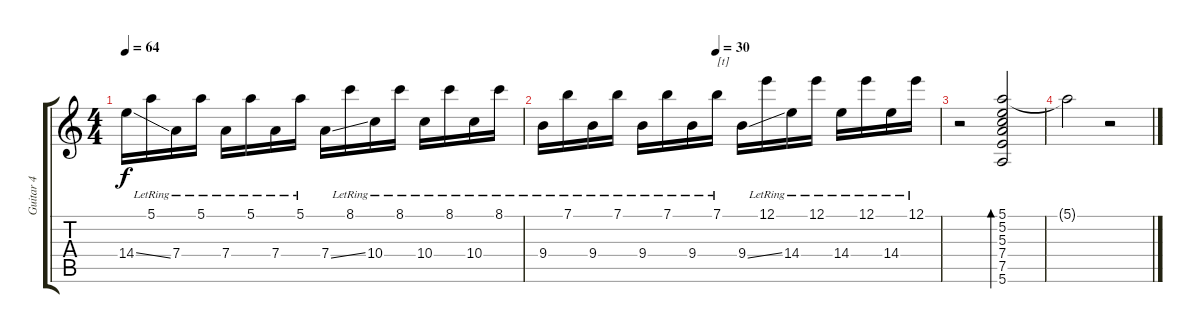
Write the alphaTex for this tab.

\track ("Guitar 4" "Guitar 4") {instrument acousticguitarsteel}
\staff {score tabs}
\tuning (E4 B3 G3 D3 A2 E2) {hide}
\ts (4 4)
\tempo 64
\clef g2
\ks c
14.4{ss}.16{dy f} 5.1{lr}.16 7.4{lr}.16 5.1{lr}.16 7.4{lr}.16 5.1{lr}.16 7.4{lr}.16 5.1{lr}.16 7.4{ss}.16 8.1{lr}.16 10.4{lr}.16 8.1{lr}.16 10.4{lr}.16 8.1{lr}.16 10.4{lr}.16 8.1{lr}.16 |
\tempo (30 0.4375)
9.4{lr}.16 7.1{lr}.16 9.4{lr}.16 7.1{lr}.16 9.4{lr}.16 7.1{lr}.16 9.4{lr}.16 7.1{lr}.16{txt "[t]"} 9.4{ss}.16 12.1{lr}.16 14.4{lr}.16 12.1{lr}.16 14.4{lr}.16 12.1{lr}.16 14.4{lr}.16 12.1{lr}.16 |
r.2 (5.1 5.2 5.3 7.4 7.5 5.6).2{bd 240} |
5.1{t}.2 r.2
